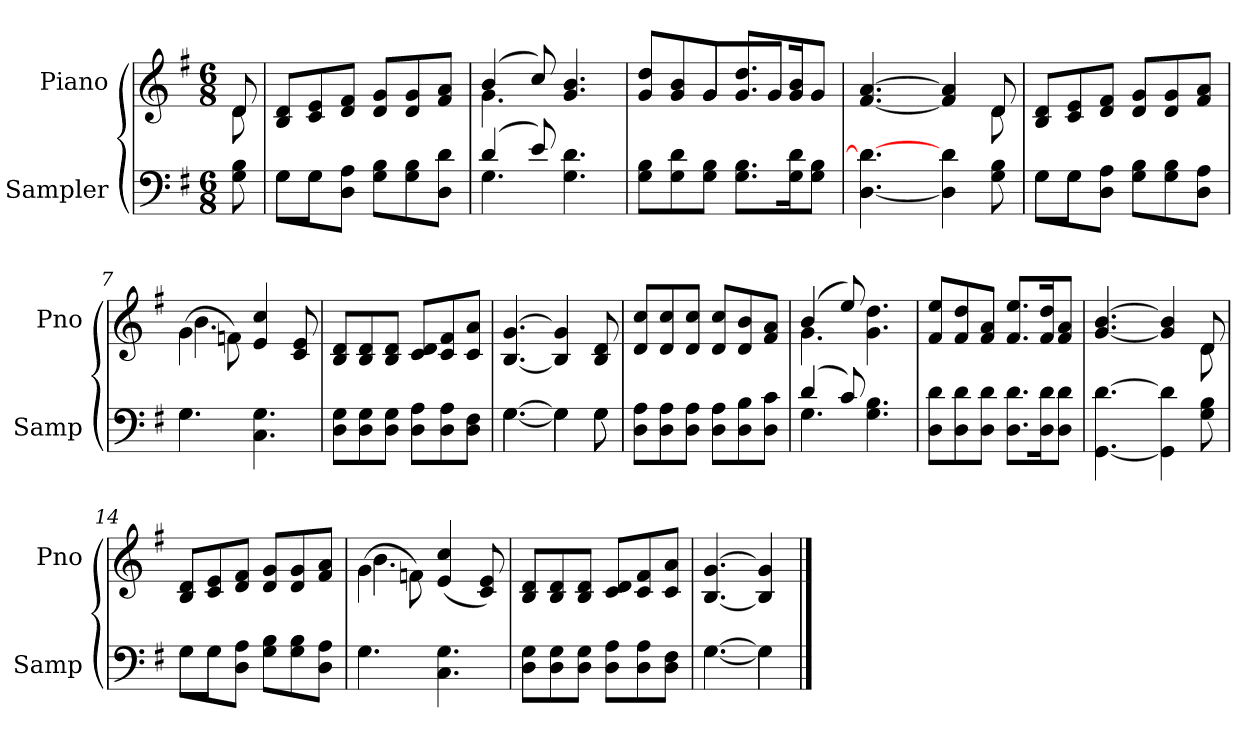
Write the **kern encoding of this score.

**kern	**kern
*part2	*part1
*staff2	*staff1
*I"Sampler	*I"Piano
*I'Samp	*I'Pno
*clefF4	*clefG2
*k[f#]	*k[f#]
*G:	*G:
*M6/8	*M6/8
=1	=1
*	*^
8G 8B	8d/	8d
*	*v	*v
=2	=2
*^	*
8G\L	8G\L	8B/ 8d/L
8G\	8G\J	8c/ 8e/
8D\ 8A\J	2ryy	8d/ 8f#/J
8G\ 8B\L	.	8d/ 8g/L
8G\ 8B\	.	8d/ 8g/
8D\ 8d\J	.	8f#/ 8a/J
=3	=3	=3
*	*	*^
(4d/	4.G	(4b/	4.g
8e/)	.	8cc/)	.
4.G 4.d	4.ryy	4.g 4.b	4.ryy
*v	*v	*	*
=4	=4	=4
8G\ 8B\L	8g/ 8dd/L	4ryy
8G\ 8d\	8g/ 8b/	.
8G\ 8B\J	8g/J	8g/L
8.G\ 8.B\L	8.g/ 8.dd/L	8ryy
.	.	8g/J
16G\ 16d\K	16g/ 16b/K	.
8G\ 8B\J	8g/J	8ryy
=5	=5	=5
[4.D 4.d_	[4.f# [4.a	8ryy
*	*v	*v
4D] 4d	4f#] 4a]
*	*^
8G 8B	8d/	8d
*	*v	*v
=6	=6
*^	*
8G\L	8G\L	8B/ 8d/L
8G\	8G\J	8c/ 8e/
8D\ 8A\J	2ryy	8d/ 8f#/J
8G\ 8B\L	.	8d/ 8g/L
8G\ 8B\	.	8d/ 8g/
8D\ 8A\J	.	8f#/ 8a/J
=7	=7	=7
*	*	*^
4.G\	4.G	(4g\	4.b
.	.	8fn\)	.
4.C 4.G	4.ryy	4e 4cc	4.ryy
.	.	8c 8e	.
*v	*v	*	*
*	*v	*v
=8	=8
8D\ 8G\L	8B/ 8d/L
8D\ 8G\	8B/ 8d/
8D\ 8G\J	8B/ 8d/J
8D\ 8A\L	8c/ 8d/L
8D\ 8A\	8c/ 8f#/
8D\ 8F#\J	8c/ 8a/J
=9	=9
*^	*
[4.G\	[4.G	[4.B [4.g
4G\]	4G]	4B] 4g]
8G\	8G	8B 8d
*v	*v	*
=10	=10
8D\ 8A\L	8d/ 8cc/L
8D\ 8A\	8d/ 8cc/
8D\ 8A\J	8d/ 8cc/J
8D\ 8A\L	8d/ 8cc/L
8D\ 8B\	8d/ 8b/
8D\ 8c\J	8f#/ 8a/J
=11	=11
*^	*^
(4d/	4.G	(4b/	4.g
8c/)	.	8ee/)	.
4.G 4.B	4.ryy	4.g 4.dd	4.ryy
*v	*v	*	*
*	*v	*v
=12	=12
8D\ 8d\L	8f#/ 8ee/L
8D\ 8d\	8f#/ 8dd/
8D\ 8d\J	8f#/ 8a/J
8.D\ 8.d\L	8.f#/ 8.ee/L
16D\ 16d\K	16f#/ 16dd/K
8D\ 8d\J	8f#/ 8a/J
=13	=13
*	*^
[4.GG [4.d	[4.g [4.b	8ryy
*	*v	*v
4GG] 4d]	4g] 4b]
*	*^
8G 8B	8d/	8d
*	*v	*v
=14	=14
*^	*
8G\L	8G\L	8B/ 8d/L
8G\	8G\J	8c/ 8e/
8D\ 8A\J	2ryy	8d/ 8f#/J
8G\ 8B\L	.	8d/ 8g/L
8G\ 8B\	.	8d/ 8g/
8D\ 8A\J	.	8f#/ 8a/J
=15	=15	=15
*	*	*^
4.G\	4.G	(4g\	4.b
.	.	8fn\)	.
4.C 4.G	4.ryy	(4e 4cc	4.ryy
.	.	8c 8e)	.
*v	*v	*	*
*	*v	*v
=16	=16
8D\ 8G\L	8B/ 8d/L
8D\ 8G\	8B/ 8d/
8D\ 8G\J	8B/ 8d/J
8D\ 8A\L	8c/ 8d/L
8D\ 8A\	8c/ 8f#/
8D\ 8F#\J	8c/ 8a/J
=17	=17
*^	*
[4.G\	[4.G	[4.B [4.g
4G\]	4G]	4B] 4g]
*v	*v	*
==	==
*-	*-
